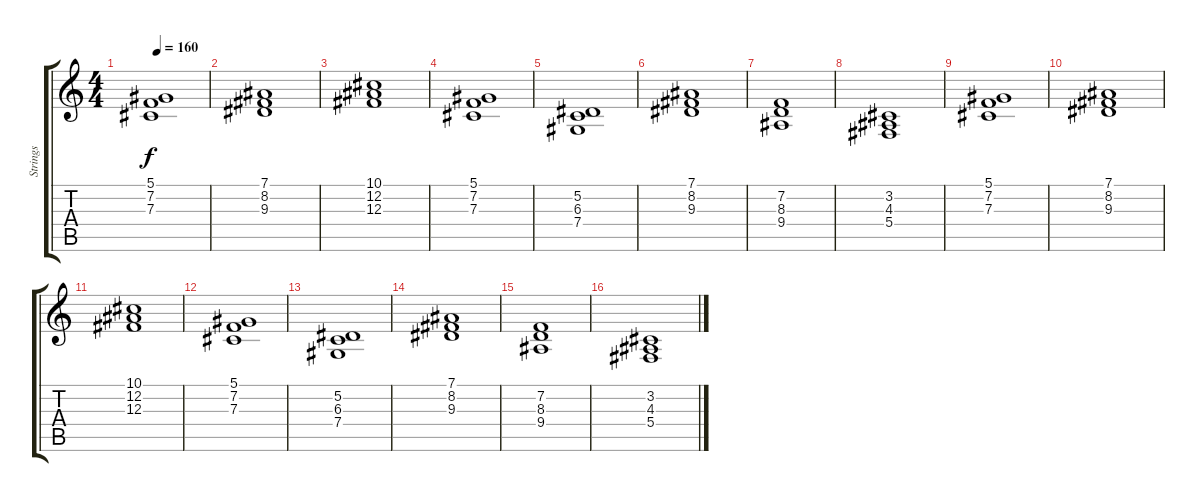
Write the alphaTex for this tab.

\track ("Strings" "Strings") {instrument stringensemble1}
\staff {score tabs}
\tuning (Eb4 Bb3 Gb3 Db3 Ab2 Eb2) {hide}
\ts (4 4)
\tempo 160
\clef g2
\ks c
(5.1 7.2 7.3).1{dy f} |
(7.1 8.2 9.3).1 |
(10.1 12.2 12.3).1 |
(5.1 7.2 7.3).1 |
(5.2 6.3 7.4).1 |
(7.1 8.2 9.3).1 |
(7.2 8.3 9.4).1 |
(3.2 4.3 5.4).1 |
(5.1 7.2 7.3).1 |
(7.1 8.2 9.3).1 |
(10.1 12.2 12.3).1 |
(5.1 7.2 7.3).1{volume 3} |
(5.2 6.3 7.4).1 |
(7.1 8.2 9.3).1 |
(7.2 8.3 9.4).1 |
(3.2 4.3 5.4).1
